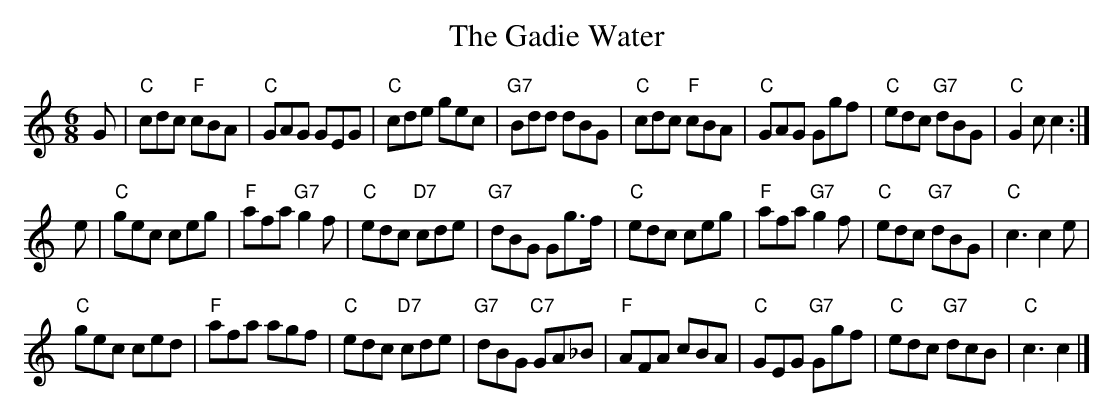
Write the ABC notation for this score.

X:1
T:The Gadie Water
M:6/8
L:1/8
K:C
G |\
"C"cdc "F"cBA | "C"GAG GEG | "C"cde gec | "G7"Bdd dBG |\
"C"cdc "F"cBA | "C"GAG Ggf | "C"edc "G7"dBG | "C"G2c c2:|
e |\
"C"gec ceg | "F"afa "G7"g2f | "C"edc "D7"cde | "G7"dBG Gg>f |\
"C"edc ceg | "F"afa "G7"g2f | "C"edc "G7"dBG | "C"c3 c2e |
"C"gec ced | "F"afa agf | "C"edc "D7"cde | "G7"dBG "C7"GA_B |\
"F"AFA cBA | "C"GEG "G7"Ggf | "C"edc "G7"dcB | "C"c3 c2 |]
